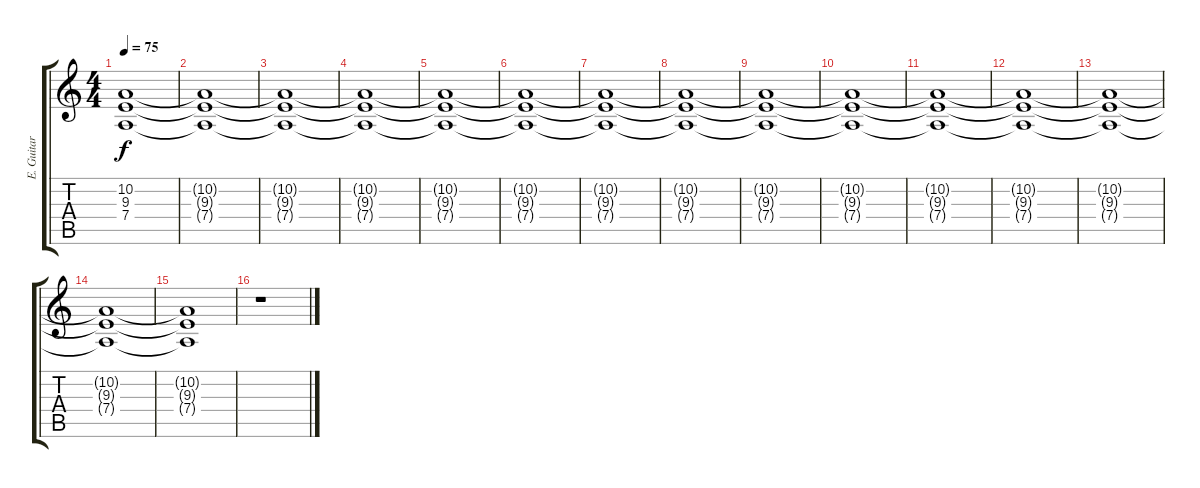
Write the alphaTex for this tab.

\track ("E. Guitar 7-9" "E. Guitar ") {instrument clarinet}
\staff {score tabs}
\tuning (E4 B3 G3 D3 A2 E2) {hide}
\ts (4 4)
\tempo 75
\clef g2
\ks c
(10.2{t} 9.3{t} 7.4{t}).1{dy f} |
(10.2{t} 9.3{t} 7.4{t}).1 |
(10.2{t} 9.3{t} 7.4{t}).1 |
(10.2{t} 9.3{t} 7.4{t}).1 |
(10.2{t} 9.3{t} 7.4{t}).1 |
(10.2{t} 9.3{t} 7.4{t}).1 |
(10.2{t} 9.3{t} 7.4{t}).1 |
(10.2{t} 9.3{t} 7.4{t}).1 |
(10.2{t} 9.3{t} 7.4{t}).1 |
(10.2{t} 9.3{t} 7.4{t}).1 |
(10.2{t} 9.3{t} 7.4{t}).1 |
(10.2{t} 9.3{t} 7.4{t}).1 |
(10.2{t} 9.3{t} 7.4{t}).1 |
(10.2{t} 9.3{t} 7.4{t}).1 |
(10.2{t} 9.3{t} 7.4{t}).1 |
r.1
